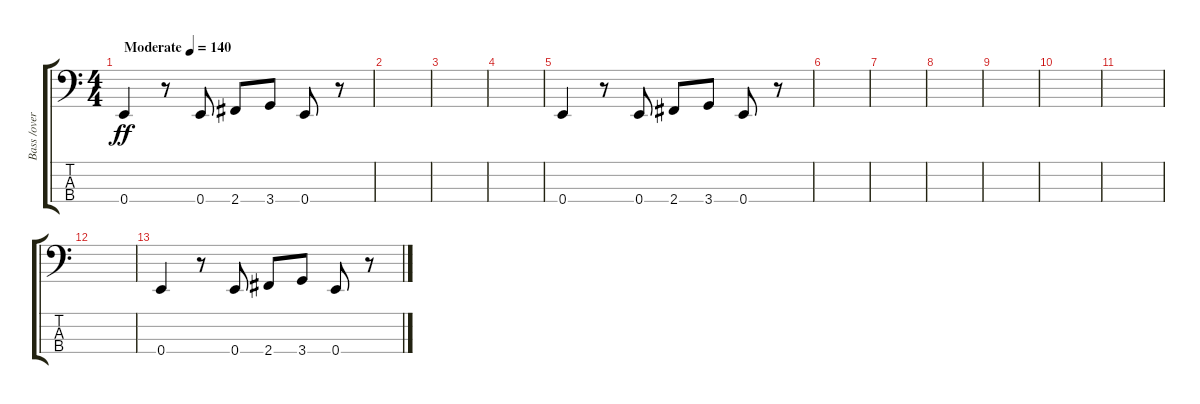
\track ("Bass /overdub" "Bass /over") {instrument contrabass}
\staff {score tabs}
\tuning (G2 D2 A1 E1) {hide}
\ts (4 4)
\tempo (140 "Moderate")
\clef f4
\ks c
0.4.4{dy ff instrument contrabass} r.8 0.4.8 2.4.8 3.4.8 0.4.8 r.8 |
|
|
|
0.4.4 r.8 0.4.8 2.4.8 3.4.8 0.4.8 r.8 |
|
|
|
|
|
|
|
0.4.4 r.8 0.4.8 2.4.8 3.4.8 0.4.8 r.8
